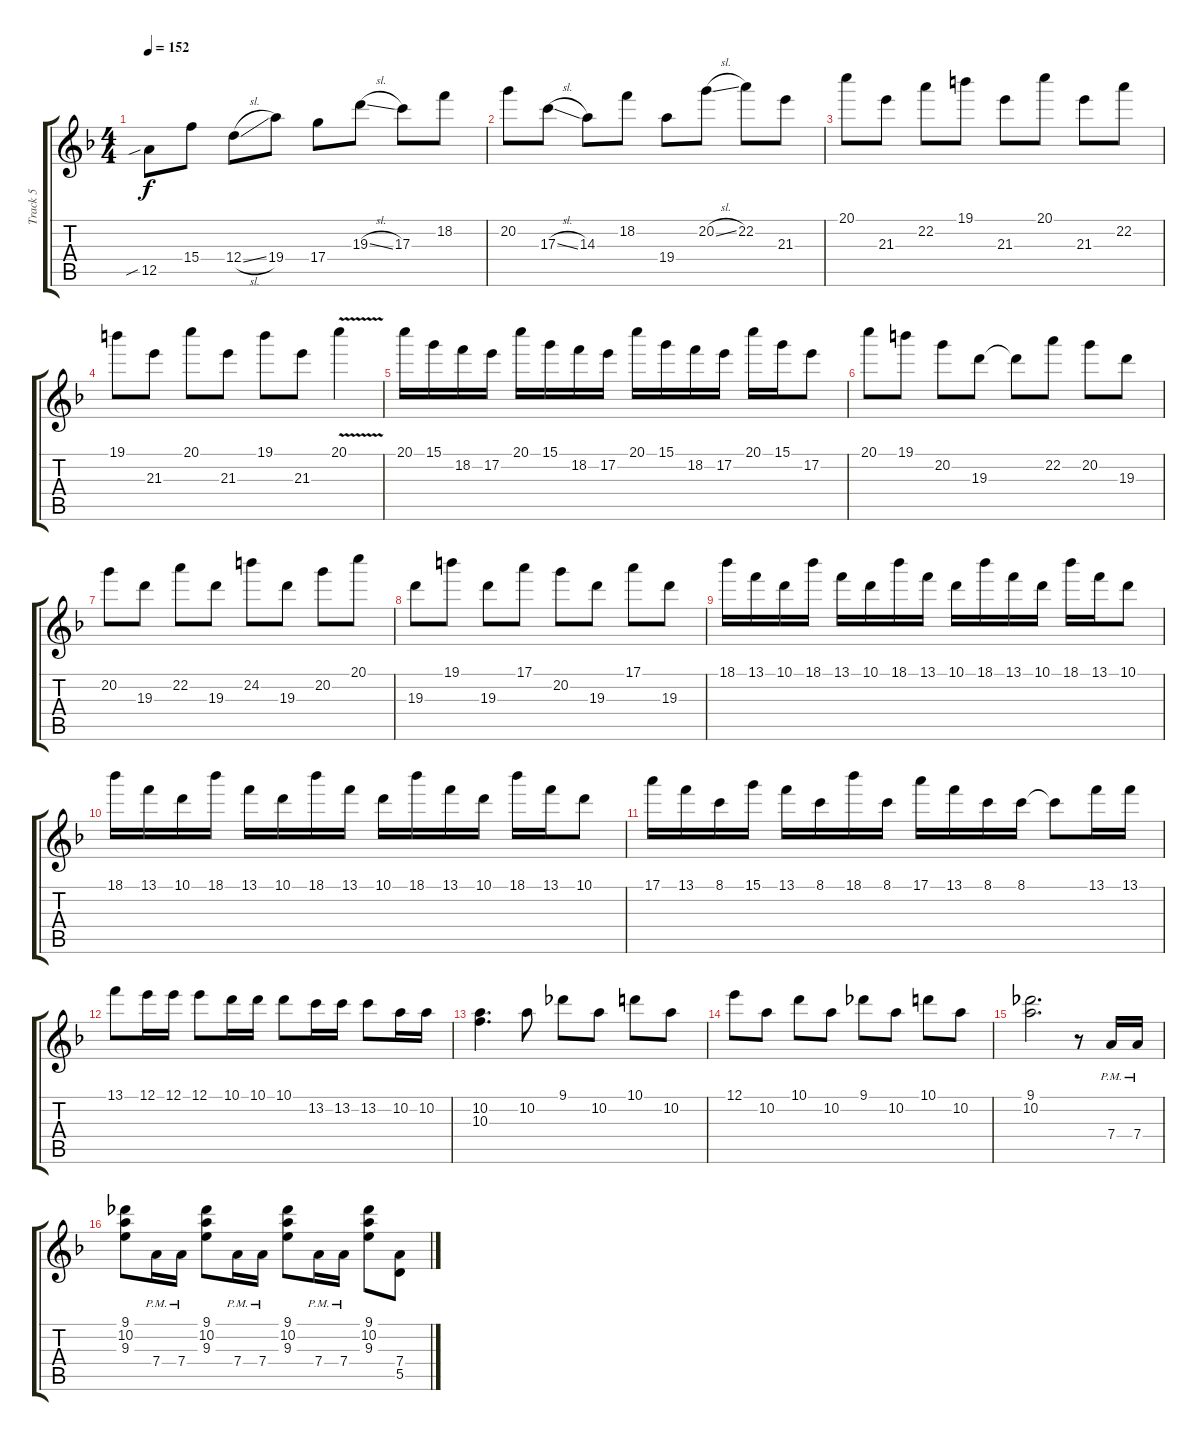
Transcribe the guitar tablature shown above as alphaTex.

\track ("Track 5" "Track 5") {instrument distortionguitar}
\staff {score tabs}
\tuning (E4 B3 G3 D3 A2 E2) {hide}
\ts (4 4)
\tempo 152
\clef g2
\ks f
12.5{sib}.8{dy f} 15.4.8 12.4{sl}.8 19.4.8 17.4.8 19.3{sl}.8 17.3.8 18.2.8 |
20.2.8 17.3{sl}.8 14.3.8 18.2.8 19.4.8 20.2{sl}.8 22.2.8 21.3.8 |
20.1.8 21.3.8 22.2.8 19.1.8 21.3.8 20.1.8 21.3.8 22.2.8 |
19.1.8 21.3.8 20.1.8 21.3.8 19.1.8 21.3.8 20.1{v}.4 |
20.1.16 15.1.16 18.2.16 17.2.16 20.1.16 15.1.16 18.2.16 17.2.16 20.1.16 15.1.16 18.2.16 17.2.16 20.1.16 15.1.16 17.2.8 |
20.1.8 19.1.8 20.2.8 19.3.8 19.3{t}.8 22.2.8 20.2.8 19.3.8 |
20.2.8 19.3.8 22.2.8 19.3.8 24.2.8 19.3.8 20.2.8 20.1.8 |
19.3.8 19.1.8 19.3.8 17.1.8 20.2.8 19.3.8 17.1.8 19.3.8 |
18.1.16 13.1.16 10.1.16 18.1.16 13.1.16 10.1.16 18.1.16 13.1.16 10.1.16 18.1.16 13.1.16 10.1.16 18.1.16 13.1.16 10.1.8 |
18.1.16 13.1.16 10.1.16 18.1.16 13.1.16 10.1.16 18.1.16 13.1.16 10.1.16 18.1.16 13.1.16 10.1.16 18.1.16 13.1.16 10.1.8 |
17.1.16 13.1.16 8.1.16 15.1.16 13.1.16 8.1.16 18.1.16 8.1.16 17.1.16 13.1.16 8.1.16 8.1.16 8.1{t}.8 13.1.16 13.1.16 |
13.1.8 12.1.16 12.1.16 12.1.8 10.1.16 10.1.16 10.1.8 13.2.16 13.2.16 13.2.8 10.2.16 10.2.16 |
(10.2 10.3).4{d} 10.2.8 9.1.8 10.2.8 10.1.8 10.2.8 |
12.1.8 10.2.8 10.1.8 10.2.8 9.1.8 10.2.8 10.1.8 10.2.8 |
(9.1 10.2).2{d} r.8 7.4{pm}.16 7.4{pm}.16 |
(9.1 10.2 9.3).8 7.4{pm}.16 7.4{pm}.16 (9.1 10.2 9.3).8 7.4{pm}.16 7.4{pm}.16 (9.1 10.2 9.3).8 7.4{pm}.16 7.4{pm}.16 (9.1 10.2 9.3).8 (7.4 5.5).8
